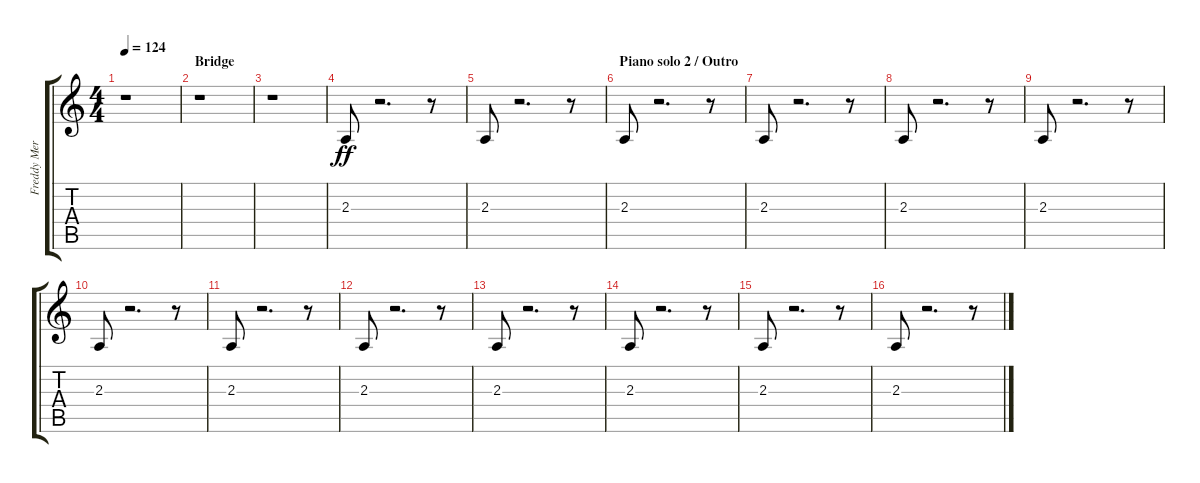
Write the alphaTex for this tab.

\track ("Freddy Mercury / Synths." "Freddy Mer") {instrument lead3calliope}
\staff {score tabs}
\tuning (E4 B3 G3 D3 A2 E2) {hide}
\ts (4 4)
\tempo 124
\clef g2
\ks c
r.1{dy ff} |
\section ("" "Bridge")
r.1 |
r.1 |
2.3.8 r.2{d} r.8 |
2.3.8 r.2{d} r.8 |
\section ("" "Piano solo 2 / Outro")
2.3.8 r.2{d} r.8 |
2.3.8 r.2{d} r.8 |
2.3.8 r.2{d} r.8 |
2.3.8 r.2{d} r.8 |
2.3.8 r.2{d} r.8 |
2.3.8 r.2{d} r.8 |
2.3.8 r.2{d} r.8 |
2.3.8 r.2{d} r.8 |
2.3.8 r.2{d} r.8 |
2.3.8 r.2{d} r.8 |
2.3.8 r.2{d} r.8
